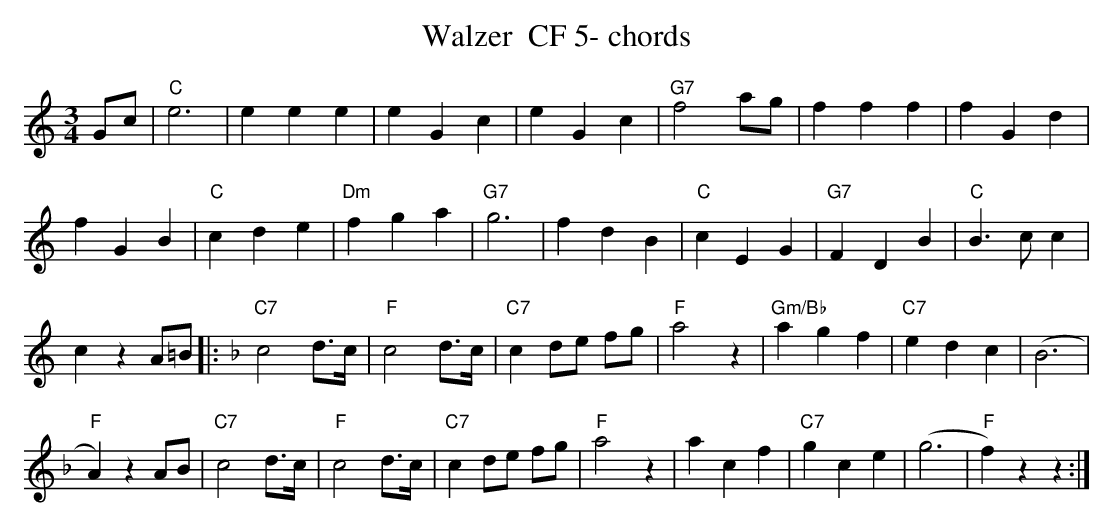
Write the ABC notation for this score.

X:1
T:Walzer  CF 5- chords
M:3/4
L:1/4
K:Cmaj%%MIDI gchordon
G/2c/2 | "C"e3 | eee | eGc | eGc | "G7"f2 a/2g/2 | fff | \
fGd |
fGB | "C"cde | "Dm"fga | "G7"g3 | fdB | "C"cEG | "G7"FDB | \
"C"B>cc |
czA/2=B/2 |: [K:Fmaj] "C7"c2 d/2>c/2 | "F"c2 d/2>c/2 | "C7"c d/2e/2 f/2g/2 | \
"F"a2z | "Gm/Bb"agf | "C7"edc | (B3 |
"F"A)z A/2B/2 | "C7"c2 d/2>c/2 | "F"c2 d/2>c/2 | \
"C7"c d/2e/2 f/2g/2 | "F"a2z | acf | "C7"gce | (g3 | "F"f)zz :|
